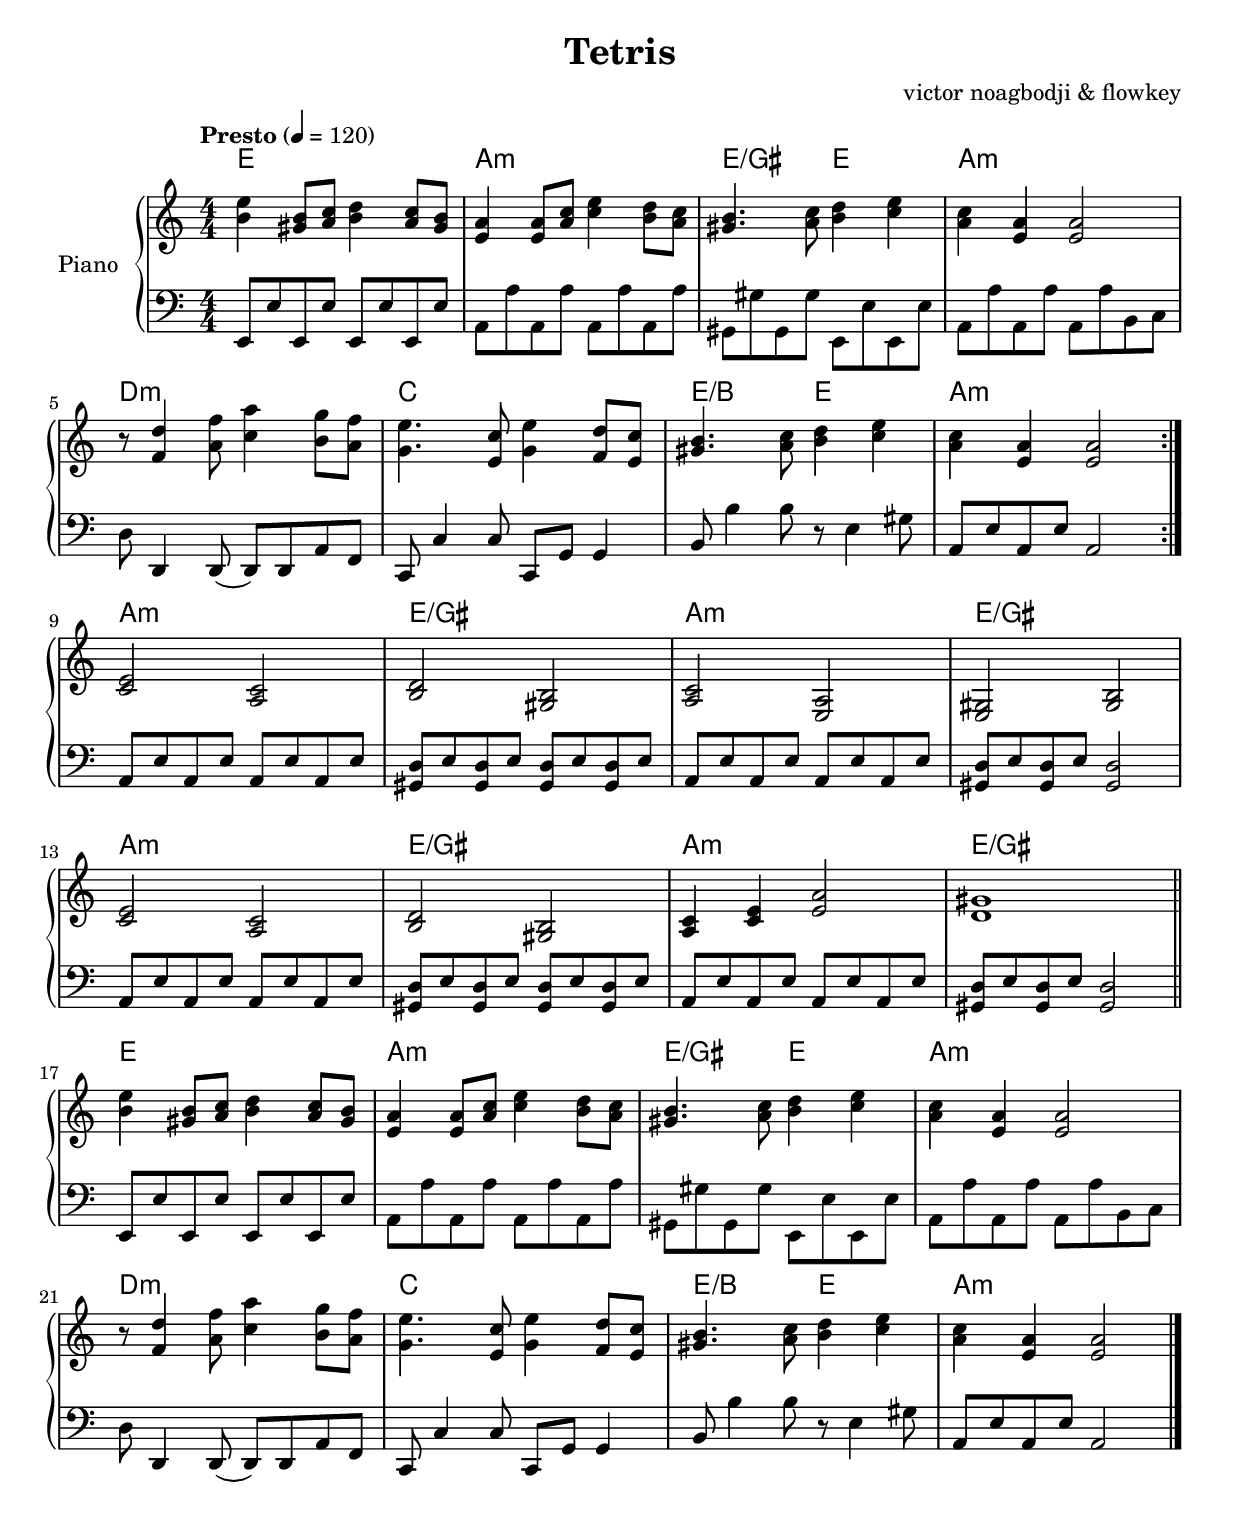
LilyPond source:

% NOTE(victor): macOS builds are sort of old
% \version "2.22.0"
\version "2.20.0"

\header {
  title = "Tetris"
  composer = ""
  arranger = "victor noagbodji & flowkey"
  % Remove default LilyPond tagline
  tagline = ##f
}

global = {
  \key a \minor
  \numericTimeSignature
  \time 4/4
  \tempo "Presto" 4 = 120
}

chordnames = \chordmode {
  \global

  % NOTE(victor): chords - mesures 1 - 8

  % NOTE(victor): it is ridiculous from a parsing perspective that
  % the chordmode block would also need the \repeat command
  \repeat volta 2 {
    e1 |
    a1:m |
    e2/gis e2 |
    a1:m
  
    \break
  
    d1:m |
    c1 |
    e2/b e2 |
    a1:m
  }

  \break

  % NOTE(victor): chords - mesures 9 - 16

  a1:m |
  e1/gis |
  a1: m |
  e1/gis

  \break

  a1:m |
  e1/gis |
  a1:m |
  e1/gis

  \bar "||"
  
  \break

  % NOTE(victor): chords - mesures 17 - 24

  e1 |
  a1:m |
  e2/gis e2 |
  a1:m

  \break

  d1:m |
  c1 |
  e2/b e2 |
  a1:m

  \bar "|."
}

right = \relative c'' {
  \global

  % NOTE(victor): right hand - mesures 1 - 8

  \repeat volta 2 {
    <b e>4 <gis b>8[ <a c>8] <b d>4 <a c>8[ <gis b>8] |
    <e a>4 <e a>8[ <a c>8] <c e>4 <b d>8[ <a c>8] |
    <gis b>4. <a c>8 <b d>4 <c e>4 |
    <a c>4 <e a>4 <e a>2

    \break

    r8 <f d'>4 <a f'>8 <c a'>4 <b g'>8[ <a f'>8] |
    <g e'>4. <e c'>8 <g e'>4 <f d'>8[ <e c'>8] |
    <gis b>4. <a c>8 <b d>4 <c e>4 |
    <a c>4 <e a>4 <e a>2
  }
  
  \break

  % NOTE(victor): right hand - mesures 9 - 16

  <c e>2 <a c>2 |
  <b d>2 <gis b>2 |
  <a c>2 <e a>2 |
  <e gis>2 <gis b>2

  \break

  <c e>2 <a c>2 |
  <b d>2 <gis b>2 |
  <a c>4 <c e>4 <e a>2 |
  <d gis>1

  \bar "||"
  
  \break

  % NOTE(victor): right hand - mesures 17 - 24

  <b' e>4 <gis b>8[ <a c>8] <b d>4 <a c>8[ <gis b>8] |
  <e a>4 <e a>8[ <a c>8] <c e>4 <b d>8[ <a c>8] |
  <gis b>4. <a c>8 <b d>4 <c e>4 |
  <a c>4 <e a>4 <e a>2

  \break

  r8 <f d'>4 <a f'>8 <c a'>4 <b g'>8[ <a f'>8] |
  <g e'>4. <e c'>8 <g e'>4 <f d'>8[ <e c'>8] |
  <gis b>4. <a c>8 <b d>4 <c e>4 |
  <a c>4 <e a>4 <e a>2

  \bar "|."
}

left = \relative c, {
  \global

  % NOTE(victor): left hand - mesures 1 - 8

  \repeat volta 2 {
    e8[ e'8 e,8 e'8] e,8[ e'8 e,8 e'8] |
    a,8[ a'8 a,8 a'8] a,8[ a'8 a,8 a'8] |
    gis,8_[ gis'8 gis,8 gis'8] e,8_[ e'8 e,8 e'8] |
    a,8[ a'8 a,8 a'8] a,8[ a'8 b,8 c8]

    \break

    d8 d,4 d8( d8[ ) d8 a'8 f8] |
    c8 c'4 c8 c,8[ g'8] g4 |
    b8 b'4 b8 r8 e,4 gis8 |
    a,8[ e'8 a,8 e'8] a,2
  }

  \break

  % NOTE(victor): left hand - mesures 9 - 16

  a8[ e'8 a,8 e'8] a,8[ e'8 a,8 e'8] |
  <gis, d'>8[ e'8 <gis, d'>8 e'8] <gis, d'>8[ e'8 <gis, d'>8 e'8] |
  a,8[ e'8 a,8 e'8] a,8[ e'8 a,8 e'8] |
  <gis, d'>8[ e'8 <gis, d'>8 e'8] <gis, d'>2

  \break

  a8[ e'8 a,8 e'8] a,8[ e'8 a,8 e'8] |
  <gis, d'>8[ e'8 <gis, d'>8 e'8] <gis, d'>8[ e'8 <gis, d'>8 e'8] |
  a,8[ e'8 a,8 e'8] a,8[ e'8 a,8 e'8] |
  <gis, d'>8[ e'8 <gis, d'>8 e'8] <gis, d'>2

  \bar "||"

  \break

  % NOTE(victor): left hand - mesures 17 - 24

  e8[ e'8 e,8 e'8] e,8[ e'8 e,8 e'8] |
  a,8[ a'8 a,8 a'8] a,8[ a'8 a,8 a'8] |
  gis,8_[ gis'8 gis,8 gis'8] e,8_[ e'8 e,8 e'8] |
  a,8[ a'8 a,8 a'8] a,8[ a'8 b,8 c8]

  \break

  d8 d,4 d8( d8[ ) d8 a'8 f8] |
  c8 c'4 c8 c,8[ g'8] g4 |
  b8 b'4 b8 r8 e,4 gis8 |
  a,8[ e'8 a,8 e'8] a,2

  \bar "|."
}

\score { 
  \new PianoStaff \with { instrumentName = "Piano" } <<
    \new ChordNames { 
     \chordnames 
    }
    \new Staff = "right" {
      \right
    }
    \new Staff = "left" {
      \clef bass \left 
    }
  >>
  
  \layout { }
  
  % NOTE(victor): midi output might not work everywhere
  %\midi { }
}
